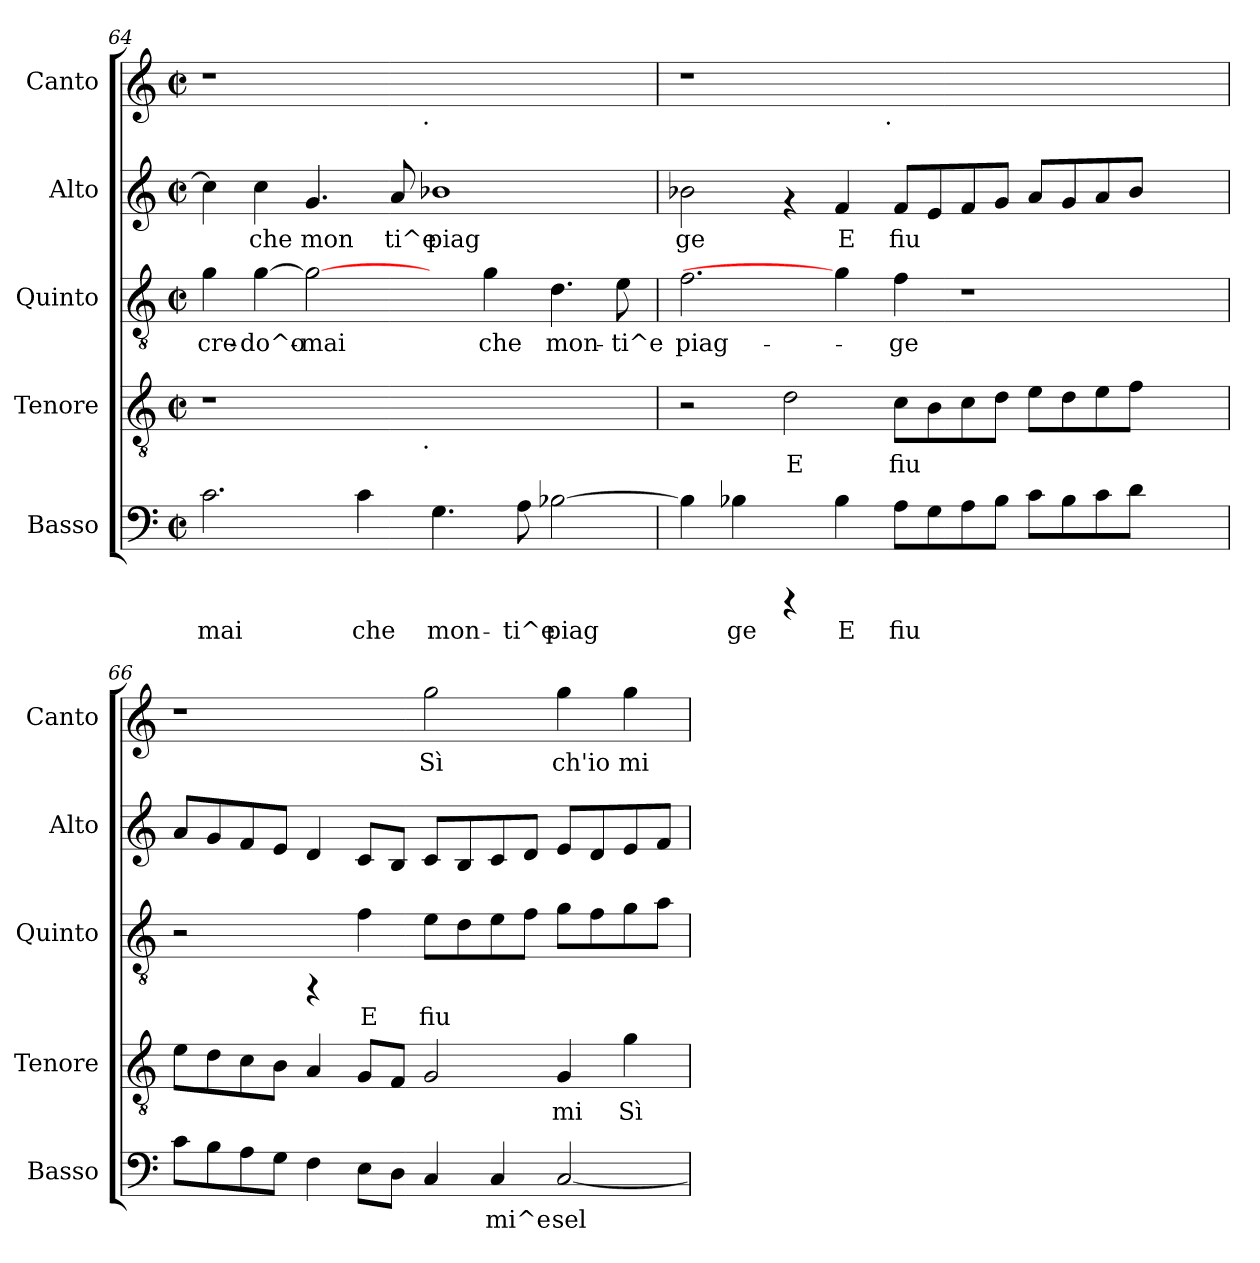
**kern	**text	**kern	**text	**kern	**text	**kern	**text	**kern	**text
*part5	*part5	*part4	*part4	*part3	*part3	*part2	*part2	*part1	*part1
*staff5	*staff5	*staff4	*staff4	*staff3	*staff3	*staff2	*staff2	*staff1	*staff1
*I"Basso	*	*I"Tenore	*	*I"Quinto	*	*I"Alto	*	*I"Canto	*
*I'Basso	*	*I'Tenore	*	*I'Quinto	*	*I'Alto	*	*I'Canto	*
*clefF4	*	*clefGv2	*	*clefGv2	*	*clefG2	*	*clefG2	*
*k[]	*	*k[]	*	*k[]	*	*k[]	*	*k[]	*
*C:	*	*C:	*	*C:	*	*C:	*	*C:	*
*M2/2	*	*M2/2	*	*M2/2	*	*M2/2	*	*M2/2	*
*met(c|)	*	*met(c|)	*	*met(c|)	*	*met(c|)	*	*met(c|)	*
=64	=64	=64	=64	=64	=64	=64	=64	=64	=64
!	!LO:LY:b:cj	!	!	!	!LO:LY:b:cj	!	!LO:LY:b:cj	!	!
*	*	*^	*	*	*	*	*	*^	*
2.c\	-mai	1r	2ryy	.	4g\	cre-	4cc\]	.	1r	2ryy	.
!	!	!	!	!	!	!LO:LY:b:cj	!	!LO:LY:b:cj	!	!	!
.	.	.	.	.	[<4g\	-do^o-	4cc\	che	.	.	.
!	!	!	!	!	!	!LO:LY:b:cj	!	!LO:LY:b:cj	!	!	!
.	.	.	4ryy	.	2g\_	-mai	4.g/	mon	.	4ryy	.
!	!LO:LY:b:cj	!	!	!	!	!	!	!	!	!	!
4c\	che	.	8...ryy	.	.	.	.	.	.	8...ryy	.
!	!	!	!	!	!	!	!	!LO:LY:b:cj	!	!	!
.	.	.	.	.	.	.	8a/	ti^e	.	.	.
!	!	!	!	!	!	!	!	!	!	!LO:TX:b:t=.	!
!	!	!	!LO:TX:b:t=.	!	!	!	!	!	!	!	!
.	.	.	1ryy	.	.	.	.	.	.	1ryy	.
!	!LO:LY:b:cj	!	!	!	!	!	!	!LO:LY:b:cj	!	!	!
4.G\	mon-	1ryy	.	.	4ryy	.	1b-X	piag	1ryy	.	.
!	!	!	!	!	!	!LO:LY:b:cj	!	!	!	!	!
.	.	.	.	.	4g\	che	.	.	.	.	.
!	!LO:LY:b:cj	!	!	!	!	!	!	!	!	!	!
8A\	-ti^e	.	.	.	.	.	.	.	.	.	.
!	!LO:LY:b:cj	!	!	!	!	!LO:LY:b:cj	!	!	!	!	!
[>2B-X\	piag-	.	.	.	4.d\	mon-	.	.	.	.	.
!	!	!	!	!	!	!LO:LY:b:cj	!	!	!	!	!
.	.	.	.	.	8e\	-ti^e	.	.	.	.	.
.	.	.	64ryy	.	.	.	.	.	.	64ryy	.
=65	=65	=65	=65	=65	=65	=65	=65	=65	=65	=65	=65
!	!LO:LY:b:cj	!	!	!	!	!LO:LY:b:cj	!	!LO:LY:b:cj	!	!	!
*	*	*v	*v	*	*	*	*	*	*	*	*
4B-\]	--	2r	.	2.f\	piag-	2b-X\	ge	1r	2ryy	.
!	!LO:LY:b:cj	!	!	!	!	!	!	!	!	!
4B-X\	-ge	.	.	.	.	.	.	.	.	.
!	!	!	!LO:LY:b:cj	!	!	!	!	!	!	!
4rCCC	.	2d\	E	.	.	4rf	.	.	4ryy	.
!	!LO:LY:b:cj	!	!	!	!	!	!LO:LY:b:cj	!	!	!
4B-\	E	.	.	4g\]	.	4f/	E	.	8...ryy	.
!	!	!	!	!	!	!	!	!	!LO:TX:b:t=.	!
.	.	.	.	.	.	.	.	.	1ryy	.
!	!LO:LY:b:cj	!	!LO:LY:b:cj	!	!LO:LY:b:cj	!	!LO:LY:b:cj	!	!	!
8A\L	fiu-	8c\L	fiu-	4f\	-ge	8f/L	fiu	1ryy	.	.
!	!LO:LY:b:cj	!	!LO:LY:b:cj	!	!	!	!LO:LY:b:cj	!	!	!
8G\	--	8B\	--	.	.	8e/	.	.	.	.
!	!LO:LY:b:cj	!	!LO:LY:b:cj	!	!	!	!LO:LY:b:cj	!	!	!
8A\	--	8c\	--	1r	.	8f/	.	.	.	.
!	!LO:LY:b:cj	!	!LO:LY:b:cj	!	!	!	!LO:LY:b:cj	!	!	!
8B-\J	--	8d\J	--	.	.	8g/J	.	.	.	.
!	!LO:LY:b:cj	!	!LO:LY:b:cj	!	!	!	!LO:LY:b:cj	!	!	!
8c\L	--	8e\L	--	.	.	8a/L	.	.	.	.
!	!LO:LY:b:cj	!	!LO:LY:b:cj	!	!	!	!LO:LY:b:cj	!	!	!
8B-\	--	8d\	--	.	.	8g/	.	.	.	.
!	!LO:LY:b:cj	!	!LO:LY:b:cj	!	!	!	!LO:LY:b:cj	!	!	!
8c\	--	8e\	--	.	.	8a/	.	.	.	.
!	!LO:LY:b:cj	!	!LO:LY:b:cj	!	!	!	!LO:LY:b:cj	!	!	!
8d\J	--	8f\J	--	.	.	8b-/J	.	.	.	.
.	.	.	.	.	.	.	.	.	4ryy	.
4ryy	.	4ryy	.	.	.	4ryy	.	4ryy	.	.
.	.	.	.	.	.	.	.	.	64ryy	.
!!LO:PB:g=z
=66	=66	=66	=66	=66	=66	=66	=66	=66	=66	=66
!	!LO:LY:b:cj	!	!LO:LY:b:cj	!	!	!	!LO:LY:b:cj	!	!	!
*	*	*	*	*	*	*	*	*v	*v	*
8c\L	--	8e\L	--	2r	.	8a/L	.	1r	.
!	!LO:LY:b:cj	!	!LO:LY:b:cj	!	!	!	!LO:LY:b:cj	!	!
8B\	--	8d\	--	.	.	8g/	.	.	.
!	!LO:LY:b:cj	!	!LO:LY:b:cj	!	!	!	!LO:LY:b:cj	!	!
8A\	--	8c\	--	.	.	8f/	.	.	.
!	!LO:LY:b:cj	!	!LO:LY:b:cj	!	!	!	!LO:LY:b:cj	!	!
8G\J	--	8B\J	--	.	.	8e/J	.	.	.
!	!LO:LY:b:cj	!	!LO:LY:b:cj	!	!	!	!LO:LY:b:cj	!	!
4F\	--	4A/	--	4rFF	.	4d/	.	.	.
!	!LO:LY:b:cj	!	!LO:LY:b:cj	!	!LO:LY:b:cj	!	!LO:LY:b:cj	!	!
8E\L	--	8G/L	--	4f\	E	8c/L	.	.	.
!	!LO:LY:b:cj	!	!LO:LY:b:cj	!	!	!	!LO:LY:b:cj	!	!
8D\J	--	8F/J	--	.	.	8B/J	.	.	.
!	!LO:LY:b:cj	!	!LO:LY:b:cj	!	!LO:LY:b:cj	!	!LO:LY:b:cj	!	!LO:LY:b:cj
4C/	--	2G/	--	8e\L	fiu-	8c/L	.	2gg\	-Sì
!	!	!	!	!	!LO:LY:b:cj	!	!LO:LY:b:cj	!	!
.	.	.	.	8d\	--	8B/	.	.	.
!	!LO:LY:b:cj	!	!	!	!LO:LY:b:cj	!	!LO:LY:b:cj	!	!
4C/	-mi^e	.	.	8e\	--	8c/	.	.	.
!	!	!	!	!	!LO:LY:b:cj	!	!LO:LY:b:cj	!	!
.	.	.	.	8f\J	--	8d/J	.	.	.
!	!LO:LY:b:cj	!	!LO:LY:b:cj	!	!LO:LY:b:cj	!	!LO:LY:b:cj	!	!LO:LY:b:cj
[<2C/	sel-	4G/	-mi	8g\L	--	8e/L	.	4gg\	ch'io
!	!	!	!	!	!LO:LY:b:cj	!	!LO:LY:b:cj	!	!
.	.	.	.	8f\	--	8d/	.	.	.
!	!	!	!LO:LY:b:cj	!	!LO:LY:b:cj	!	!LO:LY:b:cj	!	!LO:LY:b:cj
.	.	4g\	Sì	8g\	--	8e/	.	4gg\	mi
!	!	!	!	!	!LO:LY:b:cj	!	!LO:LY:b:cj	!	!
.	.	.	.	8a\J	--	8f/J	.	.	.
=	=	=	=	=	=	=	=	=	=
*-	*-	*-	*-	*-	*-	*-	*-	*-	*-
